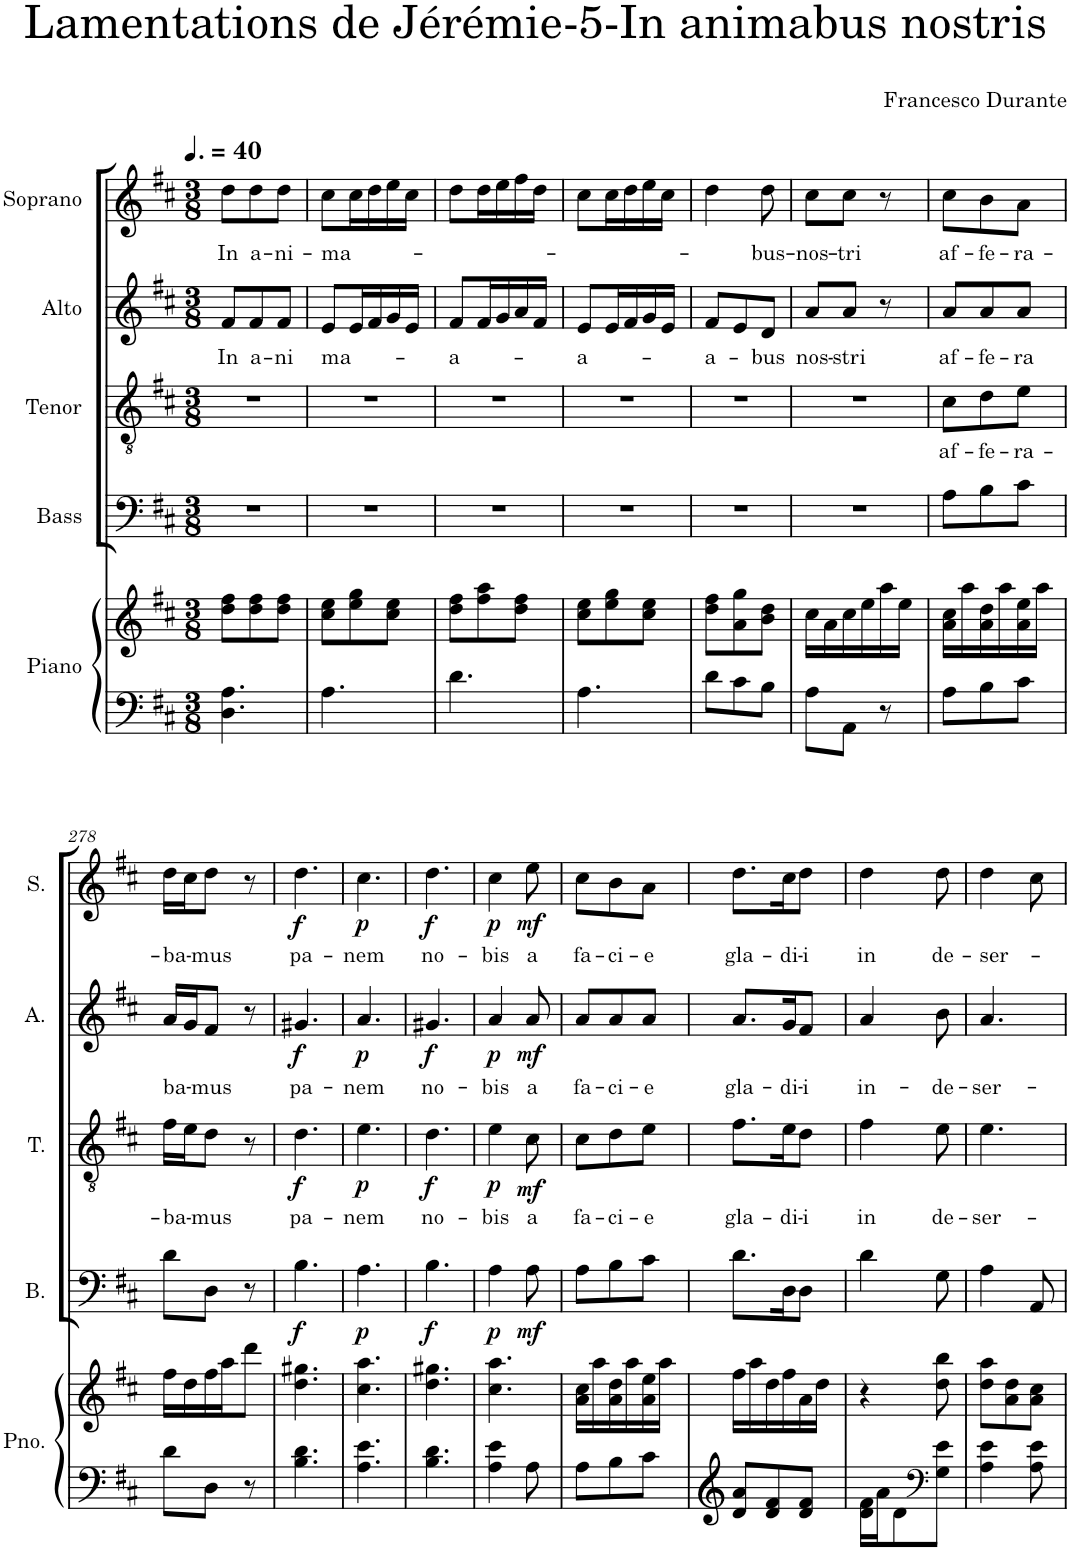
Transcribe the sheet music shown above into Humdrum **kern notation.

**kern	**kern	**kern	**dynam	**kern	**text	**dynam	**kern	**text	**dynam	**kern	**text	**dynam
*part5	*part5	*part4	*part4	*part3	*part3	*part3	*part2	*part2	*part2	*part1	*part1	*part1
*staff6	*staff5	*staff4	*staff4	*staff3	*staff3	*staff3	*staff2	*staff2	*staff2	*staff1	*staff1	*staff1
*I"Piano	*	*I"Bass	*	*I"Tenor	*	*	*I"Alto	*	*	*I"Soprano	*	*
*I'Pno.	*	*I'B.	*	*I'T.	*	*	*I'A.	*	*	*I'S.	*	*
*clefF4	*clefG2	*clefF4	*	*clefGv2	*	*	*clefG2	*	*	*clefG2	*	*
*	*	*	*	*	*	*	*Trd1c2	*	*	*	*	*
*k[f#c#]	*k[f#c#]	*k[f#c#]	*	*k[f#c#]	*	*	*k[f#c#]	*	*	*k[f#c#]	*	*
*M3/8	*M3/8	*M3/8	*	*M3/8	*	*	*M3/8	*	*	*M3/8	*	*
*MM60	*MM60	*MM60	*	*MM60	*	*	*MM60	*	*	*MM60	*	*
=271	=271	=271	=271	=271	=271	=271	=271	=271	=271	=271	=271	=271
!	!	!	!	!	!	!	!	!LO:LY:b	!	!	!LO:LY:b	!
4.D\ 4.A\	8dd\ 8ff#\L	4.r	.	4.r	.	.	8f#/L	In	.	8dd\L	In	.
!	!	!	!	!	!	!	!	!LO:LY:b	!	!	!LO:LY:b	!
.	8dd\ 8ff#\	.	.	.	.	.	8f#/	a-	.	8dd\	a-	.
!	!	!	!	!	!	!	!	!LO:LY:b	!	!	!LO:LY:b	!
.	8dd\ 8ff#\J	.	.	.	.	.	8f#/J	-ni	.	8dd\J	-ni-	.
=272	=272	=272	=272	=272	=272	=272	=272	=272	=272	=272	=272	=272
!	!	!	!	!	!	!	!	!LO:LY:b	!	!	!LO:LY:b	!
4.A\	8cc#\ 8ee\L	4.r	.	4.r	.	.	8e/L	ma-	.	8cc#\L	-ma-	.
.	8ee\ 8gg\	.	.	.	.	.	16e/L	.	.	16cc#\L	.	.
.	.	.	.	.	.	.	16f#/	.	.	16dd\	.	.
.	8cc#\ 8ee\J	.	.	.	.	.	16g/	.	.	16ee\	.	.
.	.	.	.	.	.	.	16e/JJ	.	.	16cc#\JJ	.	.
=273	=273	=273	=273	=273	=273	=273	=273	=273	=273	=273	=273	=273
!	!	!	!	!	!	!	!	!LO:LY:b	!	!	!	!
4.d\	8dd\ 8ff#\L	4.r	.	4.r	.	.	8f#/L	-a-	.	8dd\L	.	.
.	8ff#\ 8aa\	.	.	.	.	.	16f#/L	.	.	16dd\L	.	.
.	.	.	.	.	.	.	16g/	.	.	16ee\	.	.
.	8dd\ 8ff#\J	.	.	.	.	.	16a/	.	.	16ff#\	.	.
.	.	.	.	.	.	.	16f#/JJ	.	.	16dd\JJ	.	.
=274	=274	=274	=274	=274	=274	=274	=274	=274	=274	=274	=274	=274
!	!	!	!	!	!	!	!	!LO:LY:b	!	!	!	!
4.A\	8cc#\ 8ee\L	4.r	.	4.r	.	.	8e/L	-a-	.	8cc#\L	.	.
.	8ee\ 8gg\	.	.	.	.	.	16e/L	.	.	16cc#\L	.	.
.	.	.	.	.	.	.	16f#/	.	.	16dd\	.	.
.	8cc#\ 8ee\J	.	.	.	.	.	16g/	.	.	16ee\	.	.
.	.	.	.	.	.	.	16e/JJ	.	.	16cc#\JJ	.	.
=275	=275	=275	=275	=275	=275	=275	=275	=275	=275	=275	=275	=275
!	!	!	!	!	!	!	!	!LO:LY:b	!	!	!	!
8d\L	8dd\ 8ff#\L	4.r	.	4.r	.	.	8f#/L	-a-	.	4dd\	.	.
8c#\	8a\ 8gg\	.	.	.	.	.	8e/	.	.	.	.	.
!	!	!	!	!	!	!	!	!LO:LY:b	!	!	!LO:LY:b	!
8B\J	8b\ 8dd\J	.	.	.	.	.	8d/J	-bus	.	8dd\	-bus-	.
=276	=276	=276	=276	=276	=276	=276	=276	=276	=276	=276	=276	=276
!	!	!	!	!	!	!	!	!LO:LY:b	!	!	!LO:LY:b	!
8A\L	16cc#\LL	4.r	.	4.r	.	.	8a/L	nos-	.	8cc#\L	-nos-	.
.	16a\	.	.	.	.	.	.	.	.	.	.	.
!	!	!	!	!	!	!	!	!LO:LY:b	!	!	!LO:LY:b	!
8AA\J	16cc#\	.	.	.	.	.	8a/J	-stri	.	8cc#\J	-tri	.
.	16ee\	.	.	.	.	.	.	.	.	.	.	.
8r	16aa\	.	.	.	.	.	8r	.	.	8r	.	.
.	16ee\JJ	.	.	.	.	.	.	.	.	.	.	.
=277	=277	=277	=277	=277	=277	=277	=277	=277	=277	=277	=277	=277
!	!	!	!	!	!LO:LY:b	!	!	!LO:LY:b	!	!	!LO:LY:b	!
8A\L	16a\ 16cc#\LL	8A\L	.	8c#\L	af-	.	8a/L	af-	.	8cc#\L	af-	.
.	16aa\	.	.	.	.	.	.	.	.	.	.	.
!	!	!	!	!	!LO:LY:b	!	!	!LO:LY:b	!	!	!LO:LY:b	!
8B\	16a\ 16dd\	8B\	.	8d\	-fe-	.	8a/	-fe-	.	8b\	-fe-	.
.	16aa\	.	.	.	.	.	.	.	.	.	.	.
!	!	!	!	!	!LO:LY:b	!	!	!LO:LY:b	!	!	!LO:LY:b	!
8c#\J	16a\ 16ee\	8c#\J	.	8e\J	-ra-	.	8a/J	-ra	.	8a\J	-ra-	.
.	16aa\JJ	.	.	.	.	.	.	.	.	.	.	.
!!LO:LB:g=z
=278	=278	=278	=278	=278	=278	=278	=278	=278	=278	=278	=278	=278
!	!	!	!	!	!LO:LY:b	!	!	!LO:LY:b	!	!	!LO:LY:b	!
8d\L	16ff#\LL	8d\L	.	16f#\LL	-ba-	.	16a/LL	ba-	.	16dd\LL	-ba-	.
.	16dd\	.	.	16e\J	.	.	16g/J	.	.	16cc#\J	.	.
!	!	!	!	!	!LO:LY:b	!	!	!LO:LY:b	!	!	!LO:LY:b	!
8D\J	16ff#\	8D\J	.	8d\J	-mus	.	8f#/J	-mus	.	8dd\J	-mus	.
.	16aa\J	.	.	.	.	.	.	.	.	.	.	.
8r	8ddd\J	8r	.	8r	.	.	8r	.	.	8r	.	.
=279	=279	=279	=279	=279	=279	=279	=279	=279	=279	=279	=279	=279
!	!	!	!LO:DY:b	!	!LO:LY:b	!LO:DY:b	!	!LO:LY:b	!LO:DY:b	!	!LO:LY:b	!LO:DY:b
4.B\ 4.d\	4.dd\ 4.gg#X\	4.B\	f	4.d\	pa-	f	4.g#X/	pa-	f	4.dd\	pa-	f
=280	=280	=280	=280	=280	=280	=280	=280	=280	=280	=280	=280	=280
!	!	!	!LO:DY:b	!	!LO:LY:b	!LO:DY:b	!	!LO:LY:b	!LO:DY:b	!	!LO:LY:b	!LO:DY:b
4.A\ 4.e\	4.cc#\ 4.aa\	4.A\	p	4.e\	-nem	p	4.a/	-nem	p	4.cc#\	-nem	p
=281	=281	=281	=281	=281	=281	=281	=281	=281	=281	=281	=281	=281
!	!	!	!LO:DY:b	!	!LO:LY:b	!LO:DY:b	!	!LO:LY:b	!LO:DY:b	!	!LO:LY:b	!LO:DY:b
4.B\ 4.d\	4.dd\ 4.gg#X\	4.B\	f	4.d\	no-	f	4.g#X/	no-	f	4.dd\	no-	f
=282	=282	=282	=282	=282	=282	=282	=282	=282	=282	=282	=282	=282
!	!	!	!LO:DY:b	!	!LO:LY:b	!LO:DY:b	!	!LO:LY:b	!LO:DY:b	!	!LO:LY:b	!LO:DY:b
4A\ 4e\	4.cc#\ 4.aa\	4A\	p	4e\	-bis	p	4a/	-bis	p	4cc#\	-bis	p
!	!	!	!LO:DY:b	!	!LO:LY:b	!LO:DY:b	!	!LO:LY:b	!LO:DY:b	!	!LO:LY:b	!LO:DY:b
8A\	.	8A\	mf	8c#\	a	mf	8a/	a	mf	8ee\	a	mf
=283	=283	=283	=283	=283	=283	=283	=283	=283	=283	=283	=283	=283
!	!	!	!	!	!LO:LY:b	!	!	!LO:LY:b	!	!	!LO:LY:b	!
8A\L	16a\ 16cc#\LL	8A\L	.	8c#\L	fa-	.	8a/L	fa-	.	8cc#\L	fa-	.
.	16aa\	.	.	.	.	.	.	.	.	.	.	.
!	!	!	!	!	!LO:LY:b	!	!	!LO:LY:b	!	!	!LO:LY:b	!
8B\	16a\ 16dd\	8B\	.	8d\	-ci-	.	8a/	-ci-	.	8b\	-ci-	.
.	16aa\	.	.	.	.	.	.	.	.	.	.	.
!	!	!	!	!	!LO:LY:b	!	!	!LO:LY:b	!	!	!LO:LY:b	!
8c#\J	16a\ 16ee\	8c#\J	.	8e\J	-e	.	8a/J	-e	.	8a\J	-e	.
.	16aa\JJ	.	.	.	.	.	.	.	.	.	.	.
=284	=284	=284	=284	=284	=284	=284	=284	=284	=284	=284	=284	=284
!	!	!	!	!	!LO:LY:b	!	!	!LO:LY:b	!	!	!LO:LY:b	!
8d/ 8a/L	16ff#\LL	8.d\L	.	8.f#\L	gla-	.	8.a/L	gla-	.	8.dd\L	gla-	.
.	16aa\	.	.	.	.	.	.	.	.	.	.	.
8d/ 8f#/	16dd\	.	.	.	.	.	.	.	.	.	.	.
!	!	!	!	!	!LO:LY:b	!	!	!LO:LY:b	!	!	!LO:LY:b	!
.	16ff#\	16D\K	.	16e\K	-di-	.	16g/K	-di-	.	16cc#\K	-di-	.
!	!	!	!	!	!LO:LY:b	!	!	!LO:LY:b	!	!	!LO:LY:b	!
8d/ 8f#/J	16a\	8D\J	.	8d\J	-i	.	8f#/J	-i	.	8dd\J	-i	.
.	16dd\JJ	.	.	.	.	.	.	.	.	.	.	.
=285	=285	=285	=285	=285	=285	=285	=285	=285	=285	=285	=285	=285
!	!	!	!	!	!LO:LY:b	!	!	!LO:LY:b	!	!	!LO:LY:b	!
16d\ 16f#\LL	4r	4d\	.	4f#\	in	.	4a/	in-	.	4dd\	in	.
16a\J	.	.	.	.	.	.	.	.	.	.	.	.
8d\	.	.	.	.	.	.	.	.	.	.	.	.
*clefF4	*	*	*	*	*	*	*	*	*	*	*	*
!	!	!	!	!	!LO:LY:b	!	!	!LO:LY:b	!	!	!LO:LY:b	!
8G\ 8e\J	8dd\ 8bb\	8G\	.	8e\	de-	.	8b\	-de-	.	8dd\	de-	.
=286	=286	=286	=286	=286	=286	=286	=286	=286	=286	=286	=286	=286
!	!	!	!	!	!LO:LY:b	!	!	!LO:LY:b	!	!	!LO:LY:b	!
4A\ 4e\	8dd\ 8aa\L	4A\	.	4.e\	-ser-	.	4.a/	-ser-	.	4dd\	-ser-	.
.	8a\ 8dd\	.	.	.	.	.	.	.	.	.	.	.
8A\ 8e\	8a\ 8cc#\J	8AA/	.	.	.	.	.	.	.	8cc#\	.	.
=	=	=	=	=	=	=	=	=	=	=	=	=
*-	*-	*-	*-	*-	*-	*-	*-	*-	*-	*-	*-	*-
